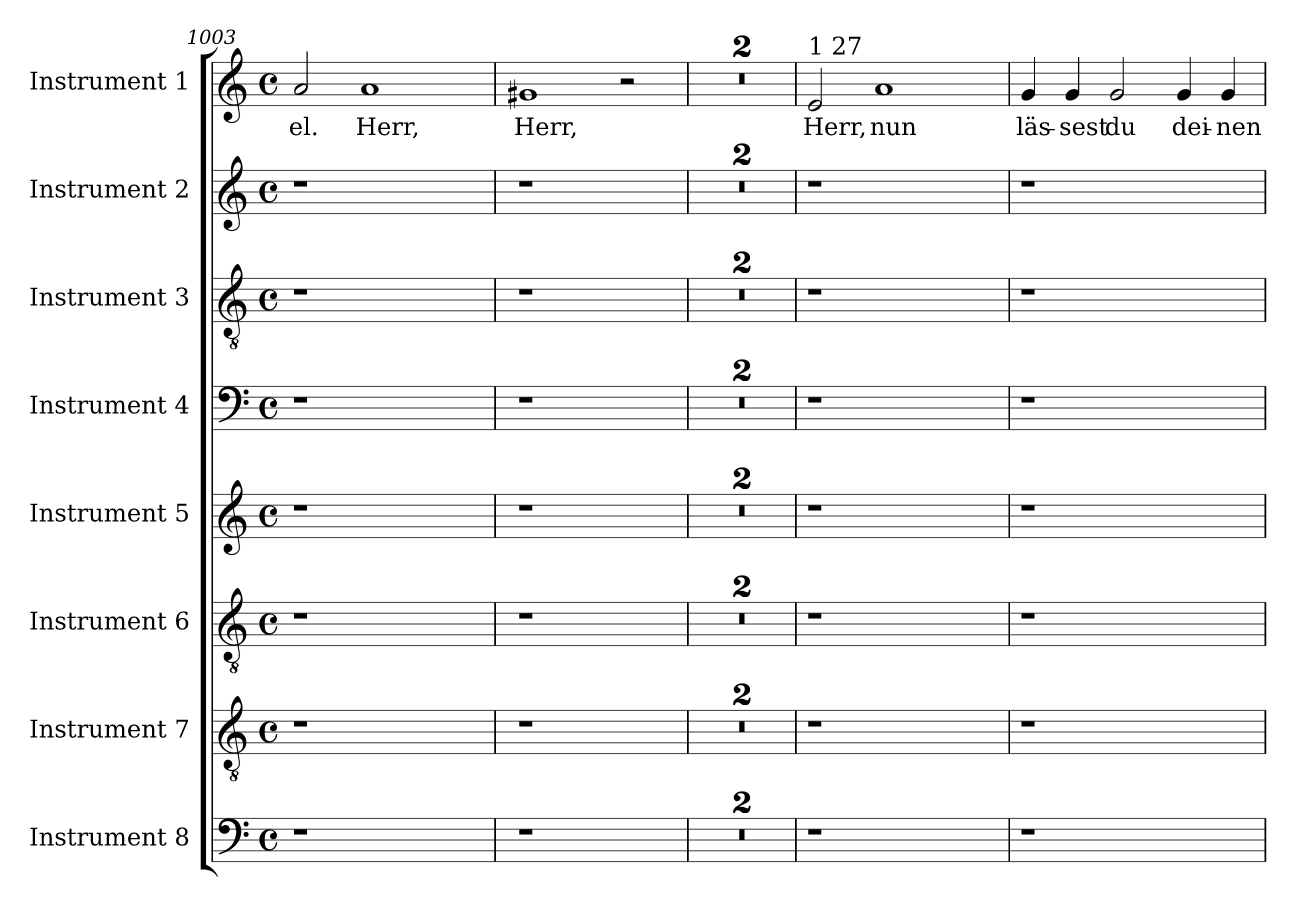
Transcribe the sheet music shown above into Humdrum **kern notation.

**kern	**kern	**kern	**kern	**kern	**kern	**kern	**kern	**text
*part8	*part7	*part6	*part5	*part4	*part3	*part2	*part1	*part1
*staff8	*staff7	*staff6	*staff5	*staff4	*staff3	*staff2	*staff1	*staff1
*I"Instrument 8	*I"Instrument 7	*I"Instrument 6	*I"Instrument 5	*I"Instrument 4	*I"Instrument 3	*I"Instrument 2	*I"Instrument 1	*
*clefF4	*clefGv2	*clefGv2	*clefG2	*clefF4	*clefGv2	*clefG2	*clefG2	*
*M4/4	*M4/4	*M4/4	*M4/4	*M4/4	*M4/4	*M4/4	*M4/4	*
*met(c)	*met(c)	*met(c)	*met(c)	*met(c)	*met(c)	*met(c)	*met(c)	*
=1003	=1003	=1003	=1003	=1003	=1003	=1003	=1003	=1003
!	!	!	!	!	!	!	!	!LO:LY:b:cj
1r	1r	1r	1r	1r	1r	1r	2a/	-el.
!	!	!	!	!	!	!	!	!LO:LY:b:cj
.	.	.	.	.	.	.	1a	Herr,
2ryy	2ryy	2ryy	2ryy	2ryy	2ryy	2ryy	.	.
=1004	=1004	=1004	=1004	=1004	=1004	=1004	=1004	=1004
!	!	!	!	!	!	!	!	!LO:LY:b:cj
1r	1r	1r	1r	1r	1r	1r	1g#X	Herr,
2ryy	2ryy	2ryy	2ryy	2ryy	2ryy	2ryy	2r	.
=1005	=1005	=1005	=1005	=1005	=1005	=1005	=1005	=1005
1r	1r	1r	1r	1r	1r	1r	1r	.
=1006	=1006	=1006	=1006	=1006	=1006	=1006	=1006	=1006
1r	1r	1r	1r	1r	1r	1r	1r	.
!!LO:LB:g=z
=1007	=1007	=1007	=1007	=1007	=1007	=1007	=1007	=1007
!	!	!	!	!	!	!	!LO:TX:a:t=1 27	!
!	!	!	!	!	!	!	!	!LO:LY:b:cj
1r	1r	1r	1r	1r	1r	1r	2e/	Herr,
!	!	!	!	!	!	!	!	!LO:LY:b:cj
.	.	.	.	.	.	.	1a	nun
2ryy	2ryy	2ryy	2ryy	2ryy	2ryy	2ryy	.	.
=1008	=1008	=1008	=1008	=1008	=1008	=1008	=1008	=1008
!	!	!	!	!	!	!	!	!LO:LY:b
1r	1r	1r	1r	1r	1r	1r	4g/	läs-
!	!	!	!	!	!	!	!	!LO:LY:b:rj
.	.	.	.	.	.	.	4g/	-sest
!	!	!	!	!	!	!	!	!LO:LY:b:cj
.	.	.	.	.	.	.	2g/	du
!	!	!	!	!	!	!	!	!LO:LY:b
2ryy	2ryy	2ryy	2ryy	2ryy	2ryy	2ryy	4g/	dei-
!	!	!	!	!	!	!	!	!LO:LY:b:rj
.	.	.	.	.	.	.	4g/	-nen
=	=	=	=	=	=	=	=	=
*-	*-	*-	*-	*-	*-	*-	*-	*-
